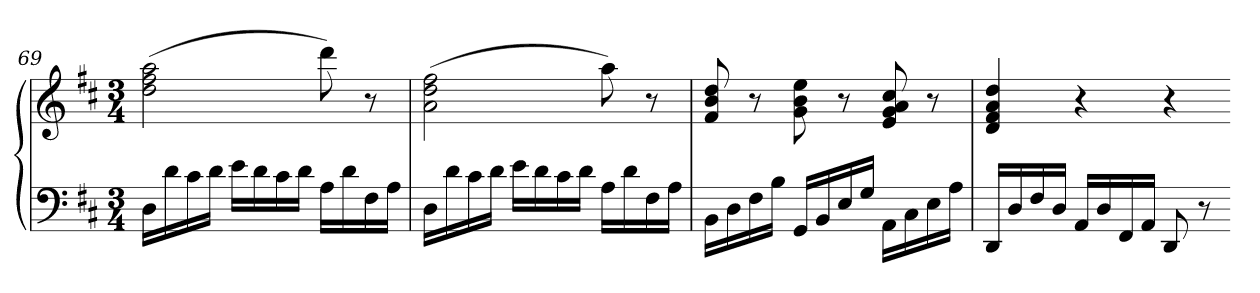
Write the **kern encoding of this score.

**kern	**kern
*part1	*part1
*staff2	*staff1
*clefF4	*clefG2
*k[f#c#]	*k[f#c#]
*M3/4	*M3/4
=69	=69
16DLL	(2dd 2ff# 2aa
16d	.
16c#	.
16dJJ	.
16eLL	.
16d	.
16c#	.
16dJJ	.
16ALL	8ddd)
16d	.
16F#	8r
16AJJ	.
=70	=70
16DLL	(2a 2dd 2ff#
16d	.
16c#	.
16dJJ	.
16eLL	.
16d	.
16c#	.
16dJJ	.
16ALL	8aa)
16d	.
16F#	8r
16AJJ	.
=71	=71
16BBLL	8f# 8b 8dd
16D	.
16F#	8r
16BJJ	.
16GGLL	8g 8b 8ee
16BB	.
16E	8r
16GJJ	.
16AALL	8e 8g 8a 8cc#
16C#	.
16E	8r
16AJJ	.
=72	=72
16DDLL	4d 4f# 4a 4dd
16D	.
16F#	.
16DJJ	.
16AALL	4r
16D	.
16FF#	.
16AAJJ	.
8DD	4r
8r	.
=-	=-
*-	*-
